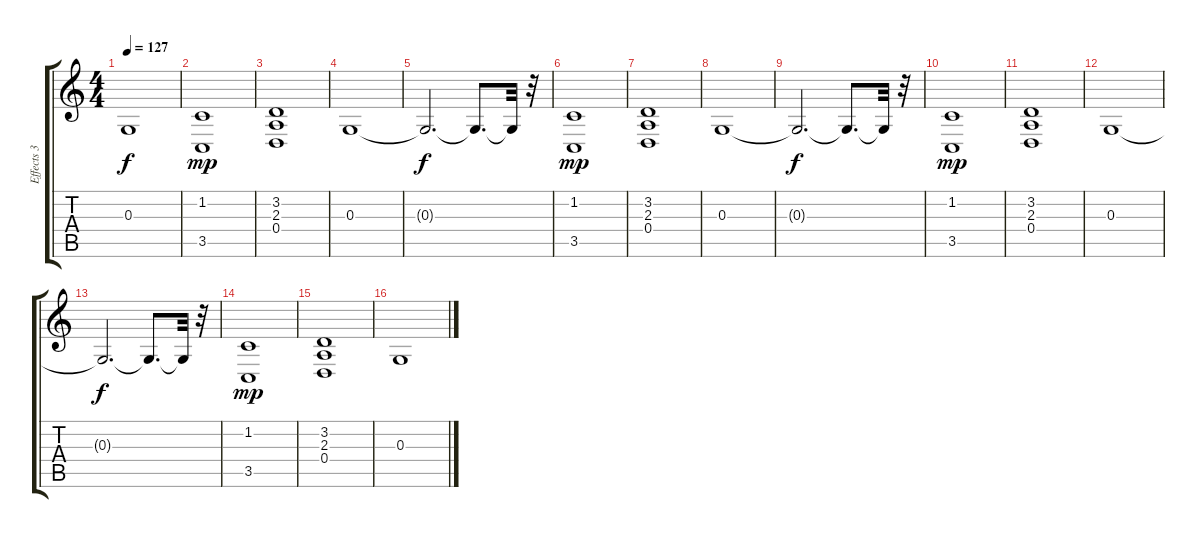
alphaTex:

\track ("Effects 3" "Effects 3") {instrument pad2warm}
\staff {score tabs}
\tuning (E4 B3 G3 D3 A2 E2) {hide}
\ts (4 4)
\tempo 127
\clef g2
\ks c
0.3{t}.1{dy f} |
(1.2 3.5).1{dy mp} |
(3.2 2.3 0.4).1 |
0.3.1 |
0.3{t}.2{d dy f} 0.3{t}.8{d} 0.3{t}.32 r.32 |
(1.2 3.5).1{dy mp} |
(3.2 2.3 0.4).1 |
0.3.1 |
0.3{t}.2{d dy f} 0.3{t}.8{d} 0.3{t}.32 r.32 |
(1.2 3.5).1{dy mp} |
(3.2 2.3 0.4).1 |
0.3.1 |
0.3{t}.2{d dy f} 0.3{t}.8{d} 0.3{t}.32 r.32 |
(1.2 3.5).1{dy mp} |
(3.2 2.3 0.4).1 |
0.3.1
